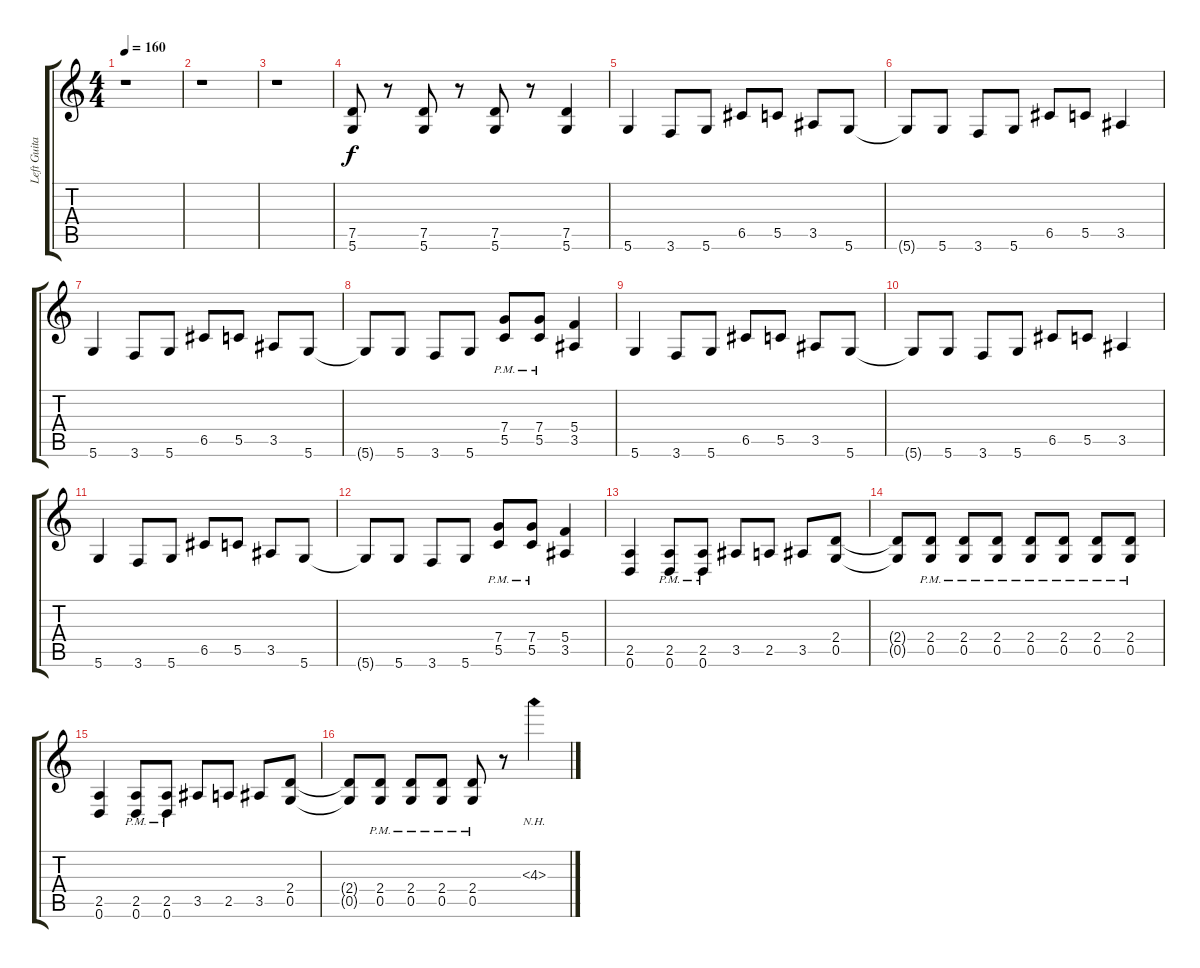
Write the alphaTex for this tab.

\track ("Left Guitar" "Left Guita") {instrument distortionguitar}
\staff {score tabs}
\tuning (D4 A3 F3 C3 G2 D2) {hide}
\ts (4 4)
\tempo 160
\clef g2
\ks c
r.1{dy f instrument distortionguitar} |
r.1 |
r.1 |
(7.5 5.6).8 r.8 (7.5 5.6).8 r.8 (7.5 5.6).8 r.8 (7.5 5.6).4 |
5.6.4 3.6.8 5.6.8 6.5.8 5.5.8 3.5.8 5.6.8 |
5.6{t}.8 5.6.8 3.6.8 5.6.8 6.5.8 5.5.8 3.5.4 |
5.6.4 3.6.8 5.6.8 6.5.8 5.5.8 3.5.8 5.6.8 |
5.6{t}.8 5.6.8 3.6.8 5.6.8 (7.4{pm} 5.5{pm}).8 (7.4{pm} 5.5{pm}).8 (5.4 3.5).4 |
5.6.4 3.6.8 5.6.8 6.5.8 5.5.8 3.5.8 5.6.8 |
5.6{t}.8 5.6.8 3.6.8 5.6.8 6.5.8 5.5.8 3.5.4 |
5.6.4 3.6.8 5.6.8 6.5.8 5.5.8 3.5.8 5.6.8 |
5.6{t}.8 5.6.8 3.6.8 5.6.8 (7.4{pm} 5.5{pm}).8 (7.4{pm} 5.5{pm}).8 (5.4 3.5).4 |
(2.5 0.6).4 (2.5{pm} 0.6{pm}).8 (2.5{pm} 0.6{pm}).8 3.5.8 2.5.8 3.5.8 (2.4 0.5).8 |
(2.4{t} 0.5{t}).8 (2.4{pm} 0.5{pm}).8 (2.4{pm} 0.5{pm}).8 (2.4{pm} 0.5{pm}).8 (2.4{pm} 0.5{pm}).8 (2.4{pm} 0.5{pm}).8 (2.4{pm} 0.5{pm}).8 (2.4{pm} 0.5{pm}).8 |
(2.5 0.6).4 (2.5{pm} 0.6{pm}).8 (2.5{pm} 0.6{pm}).8 3.5.8 2.5.8 3.5.8 (2.4 0.5).8 |
(2.4{t} 0.5{t}).8 (2.4{pm} 0.5{pm}).8 (2.4{pm} 0.5{pm}).8 (2.4{pm} 0.5{pm}).8 (2.4{pm} 0.5{pm}).8 r.8 4.3{nh}.4
